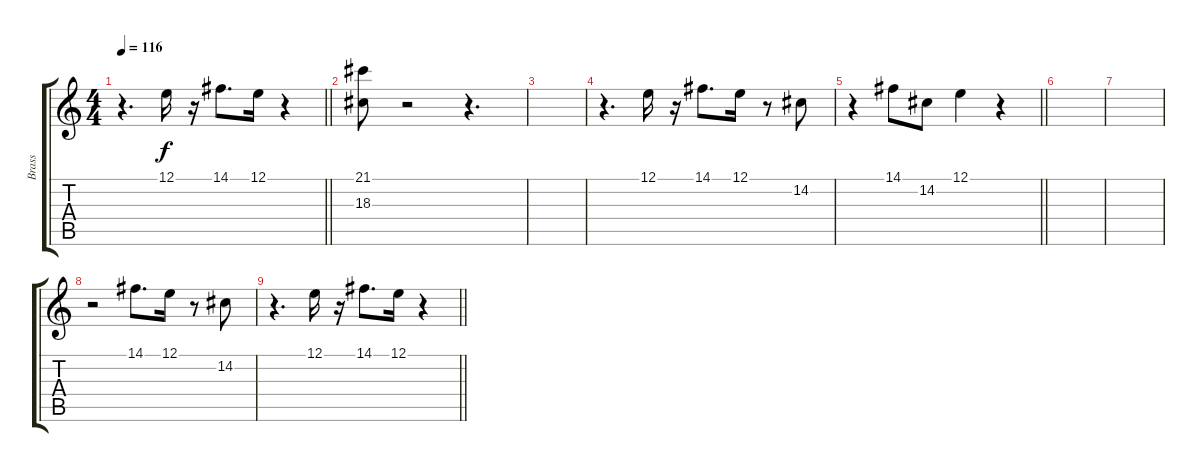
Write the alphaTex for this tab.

\track ("Brass" "Brass") {instrument brasssection}
\staff {score tabs}
\tuning (E4 B3 G3 D3 A2 E2) {hide}
\ts (4 4)
\tempo 116
\clef g2
\barLineRight lightlight
\ks c
r.4{d dy f} 12.1.16 r.16 14.1.8{d} 12.1.16 r.4 |
(21.1 18.3).8 r.2 r.4{d} |
|
r.4{d} 12.1.16 r.16 14.1.8{d} 12.1.16 r.8 14.2.8 |
\barLineRight lightlight
r.4 14.1.8 14.2.8 12.1.4 r.4 |
|
|
r.2 14.1.8{d} 12.1.16 r.8 14.2.8 |
\barLineRight lightlight
r.4{d} 12.1.16 r.16 14.1.8{d} 12.1.16 r.4
